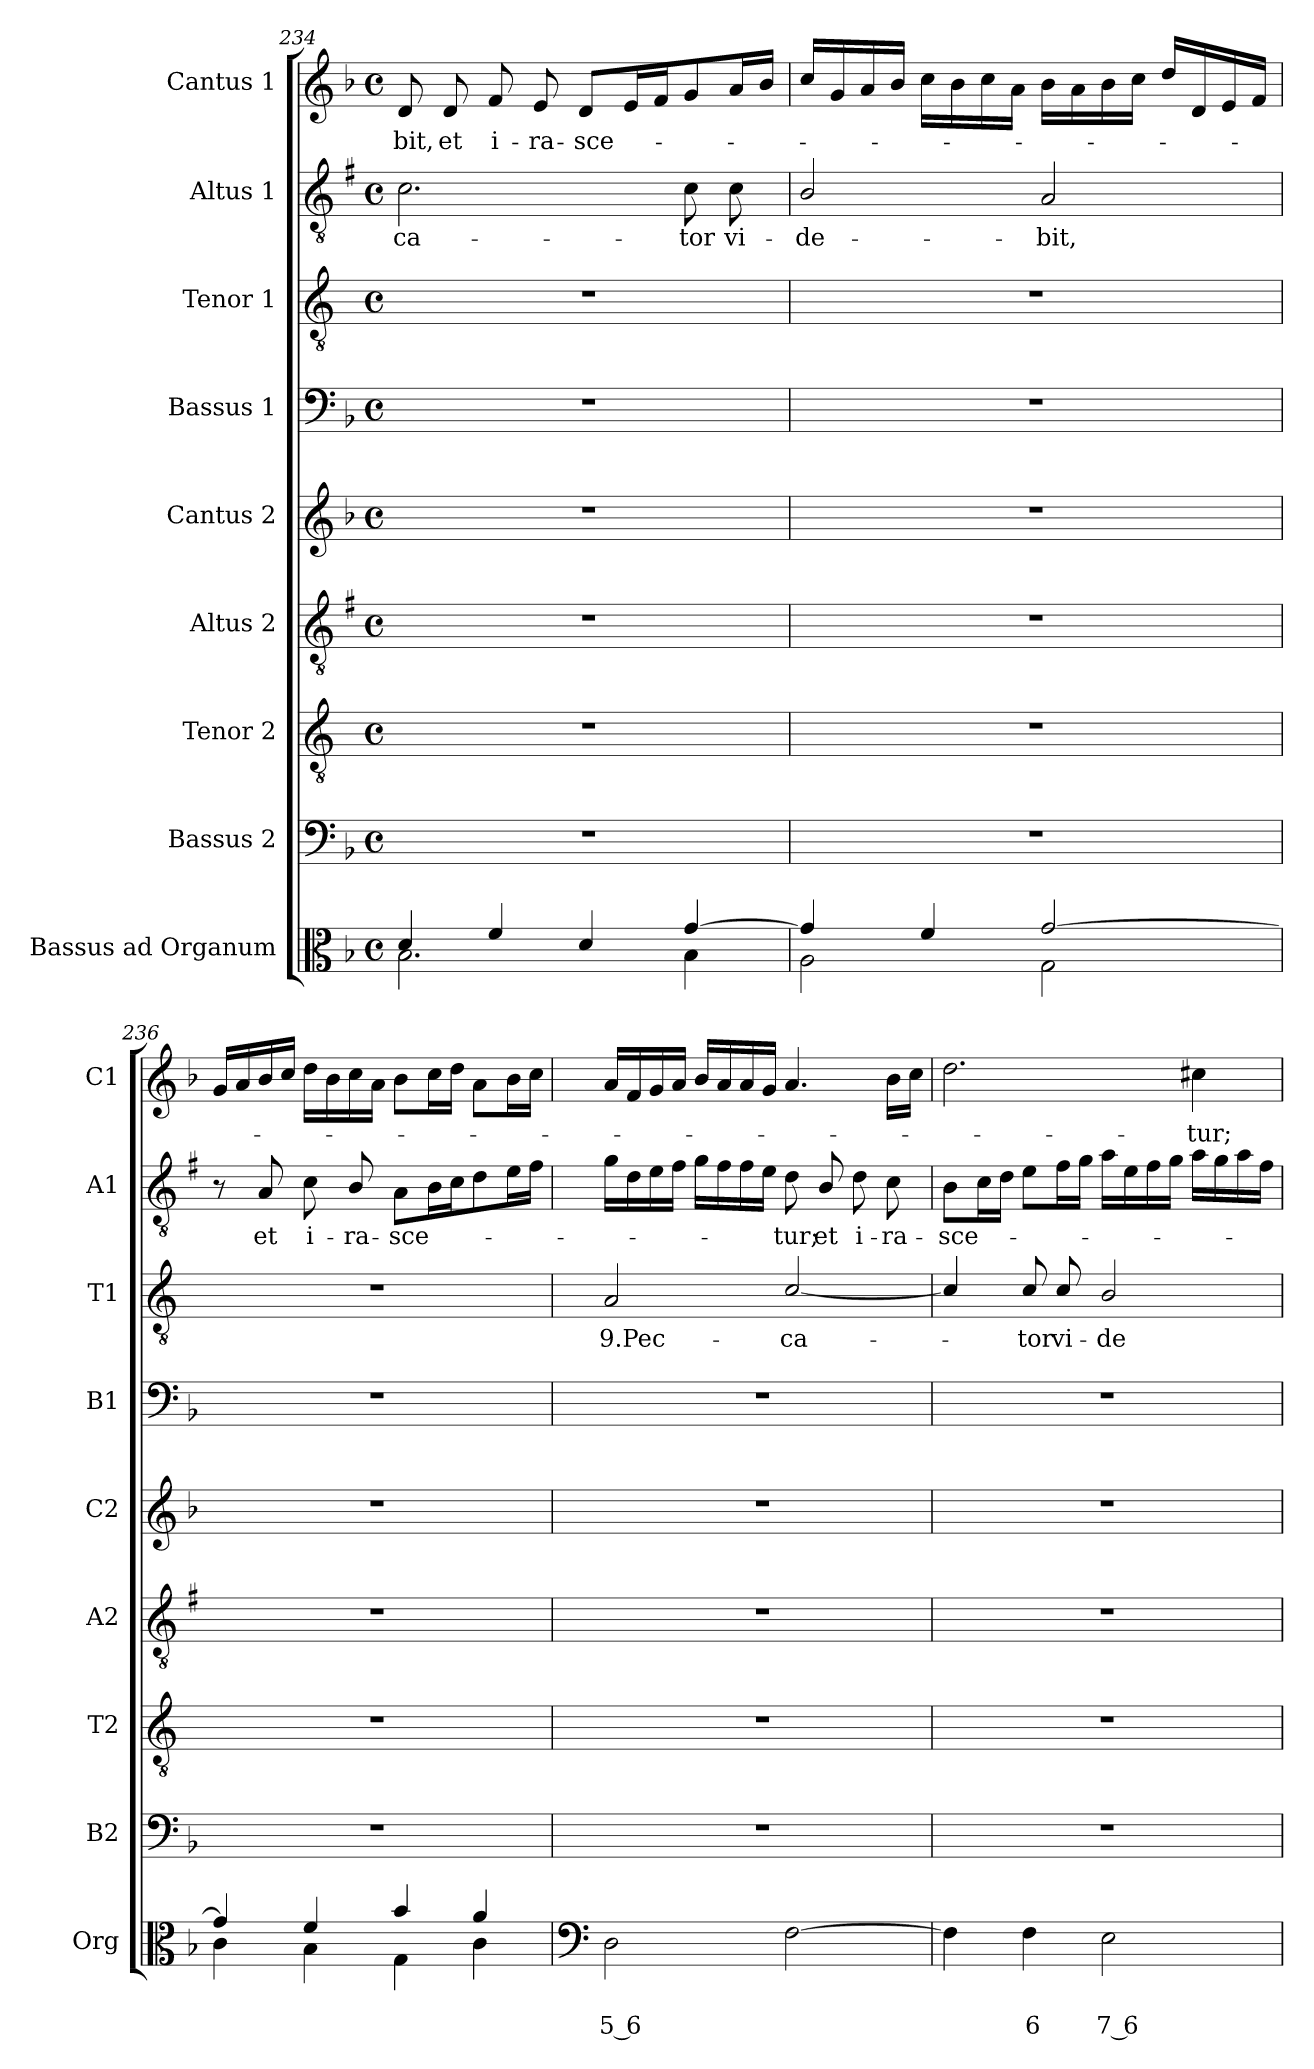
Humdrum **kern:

**kern	**text	**text	**kern	**kern	**kern	**kern	**kern	**kern	**text	**kern	**text	**kern	**text
*part9	*part9	*part9	*part8	*part7	*part6	*part5	*part4	*part3	*part3	*part2	*part2	*part1	*part1
*staff9	*staff9	*staff9	*staff8	*staff7	*staff6	*staff5	*staff4	*staff3	*staff3	*staff2	*staff2	*staff1	*staff1
*I"Bassus ad Organum	*	*	*I"Bassus 2	*I"Tenor 2	*I"Altus 2	*I"Cantus 2	*I"Bassus 1	*I"Tenor 1	*	*I"Altus 1	*	*I"Cantus 1	*
*I'Org	*	*	*I'B2	*I'T2	*I'A2	*I'C2	*I'B1	*I'T1	*	*I'A1	*	*I'C1	*
*clefC3	*	*	*clefF4	*clefGv2	*clefGv2	*clefG2	*clefF4	*clefGv2	*	*clefGv2	*	*clefG2	*
*	*	*	*	*ITrd4c7	*ITrd1c2	*	*	*ITrd4c7	*	*ITrd1c2	*	*	*
*k[b-]	*	*	*k[b-]	*k[b-]	*k[b-]	*k[b-]	*k[b-]	*k[b-]	*	*k[b-]	*	*k[b-]	*
*F:	*	*	*F:	*F:	*F:	*F:	*F:	*F:	*	*F:	*	*F:	*
*M4/4	*	*	*M4/4	*M4/4	*M4/4	*M4/4	*M4/4	*M4/4	*	*M4/4	*	*M4/4	*
*met(c)	*	*	*met(c)	*met(c)	*met(c)	*met(c)	*met(c)	*met(c)	*	*met(c)	*	*met(c)	*
=234	=234	=234	=234	=234	=234	=234	=234	=234	=234	=234	=234	=234	=234
*^	*	*	*	*	*	*	*	*	*	*	*	*	*
!	!	!	!	!	!	!	!	!	!	!	!	!LO:LY:b	!	!LO:LY:b
4d/	2.B-\	.	.	1r	1r	1r	1r	1r	1r	.	2.B-\	-ca-	8d/	-bit,
!	!	!	!	!	!	!	!	!	!	!	!	!	!	!LO:LY:b
.	.	.	.	.	.	.	.	.	.	.	.	.	8d/	et
!	!	!	!	!	!	!	!	!	!	!	!	!	!	!LO:LY:b
4f/	.	.	.	.	.	.	.	.	.	.	.	.	8f/	i-
!	!	!	!	!	!	!	!	!	!	!	!	!	!	!LO:LY:b
.	.	.	.	.	.	.	.	.	.	.	.	.	8e/	-ra-
!	!	!	!	!	!	!	!	!	!	!	!	!	!	!LO:LY:b
4d/	.	.	.	.	.	.	.	.	.	.	.	.	8d/L	-sce-
.	.	.	.	.	.	.	.	.	.	.	.	.	16e/L	.
.	.	.	.	.	.	.	.	.	.	.	.	.	16f/J	.
!	!	!	!	!	!	!	!	!	!	!	!	!LO:LY:b	!	!
[>4g/	4B-\	.	.	.	.	.	.	.	.	.	8B-\	-tor	8g/	.
!	!	!	!	!	!	!	!	!	!	!	!	!LO:LY:b	!	!
.	.	.	.	.	.	.	.	.	.	.	8B-\	vi-	16a/L	.
.	.	.	.	.	.	.	.	.	.	.	.	.	16b-/JJ	.
!!LO:PB:g=z
=235	=235	=235	=235	=235	=235	=235	=235	=235	=235	=235	=235	=235	=235	=235
!	!	!	!	!	!	!	!	!	!	!	!	!LO:LY:b	!	!
4g/]	2A\	.	.	1r	1r	1r	1r	1r	1r	.	2A/	-de-	16cc/LL	.
.	.	.	.	.	.	.	.	.	.	.	.	.	16g/	.
.	.	.	.	.	.	.	.	.	.	.	.	.	16a/	.
.	.	.	.	.	.	.	.	.	.	.	.	.	16b-/JJ	.
4f/	.	.	.	.	.	.	.	.	.	.	.	.	16cc\LL	.
.	.	.	.	.	.	.	.	.	.	.	.	.	16b-\	.
.	.	.	.	.	.	.	.	.	.	.	.	.	16cc\	.
.	.	.	.	.	.	.	.	.	.	.	.	.	16a\JJ	.
!	!	!	!	!	!	!	!	!	!	!	!	!LO:LY:b	!	!
[>2g/	2G\	.	.	.	.	.	.	.	.	.	2G/	-bit,	16b-\LL	.
.	.	.	.	.	.	.	.	.	.	.	.	.	16a\	.
.	.	.	.	.	.	.	.	.	.	.	.	.	16b-\	.
.	.	.	.	.	.	.	.	.	.	.	.	.	16cc\JJ	.
.	.	.	.	.	.	.	.	.	.	.	.	.	16dd/LL	.
.	.	.	.	.	.	.	.	.	.	.	.	.	16d/	.
.	.	.	.	.	.	.	.	.	.	.	.	.	16e/	.
.	.	.	.	.	.	.	.	.	.	.	.	.	16f/JJ	.
=236	=236	=236	=236	=236	=236	=236	=236	=236	=236	=236	=236	=236	=236	=236
4g/]	4c\	.	.	1r	1r	1r	1r	1r	1r	.	8r	.	16g/LL	.
.	.	.	.	.	.	.	.	.	.	.	.	.	16a/	.
!	!	!	!	!	!	!	!	!	!	!	!	!LO:LY:b	!	!
.	.	.	.	.	.	.	.	.	.	.	8G/	et	16b-/	.
.	.	.	.	.	.	.	.	.	.	.	.	.	16cc/JJ	.
!	!	!	!	!	!	!	!	!	!	!	!	!LO:LY:b	!	!
4f/	4B-\	.	.	.	.	.	.	.	.	.	8B-\	i-	16dd\LL	.
.	.	.	.	.	.	.	.	.	.	.	.	.	16b-\	.
!	!	!	!	!	!	!	!	!	!	!	!	!LO:LY:b	!	!
.	.	.	.	.	.	.	.	.	.	.	8A/	-ra-	16cc\	.
.	.	.	.	.	.	.	.	.	.	.	.	.	16a\JJ	.
!	!	!	!	!	!	!	!	!	!	!	!	!LO:LY:b	!	!
4b-/	4G\	.	.	.	.	.	.	.	.	.	8G\L	-sce-	8b-\L	.
.	.	.	.	.	.	.	.	.	.	.	16A\L	.	16cc\L	.
.	.	.	.	.	.	.	.	.	.	.	16B-\J	.	16dd\JJ	.
4a/	4c\	.	.	.	.	.	.	.	.	.	8c\	.	8a\L	.
.	.	.	.	.	.	.	.	.	.	.	16d\L	.	16b-\L	.
.	.	.	.	.	.	.	.	.	.	.	16e\JJ	.	16cc\JJ	.
*v	*v	*	*	*	*	*	*	*	*	*	*	*	*	*
=237	=237	=237	=237	=237	=237	=237	=237	=237	=237	=237	=237	=237	=237
*clefF4	*	*	*	*	*	*	*	*	*	*	*	*	*
!	!	!LO:LY:b	!	!	!	!	!	!	!LO:LY:b	!	!	!	!
2D\	.	5 6	1r	1r	1r	1r	1r	2D/	9.Pec-	16f\LL	.	16a/LL	.
.	.	.	.	.	.	.	.	.	.	16c\	.	16f/	.
.	.	.	.	.	.	.	.	.	.	16d\	.	16g/	.
.	.	.	.	.	.	.	.	.	.	16e\JJ	.	16a/JJ	.
.	.	.	.	.	.	.	.	.	.	16f\LL	.	16b-/LL	.
.	.	.	.	.	.	.	.	.	.	16e\	.	16a/	.
.	.	.	.	.	.	.	.	.	.	16e\	.	16a/	.
.	.	.	.	.	.	.	.	.	.	16d\JJ	.	16g/JJ	.
!	!	!	!	!	!	!	!	!	!LO:LY:b	!	!LO:LY:b	!	!
[2F\	.	.	.	.	.	.	.	[2F/	-ca-	8c\	-tur;	4.a/	.
!	!	!	!	!	!	!	!	!	!	!	!LO:LY:b	!	!
.	.	.	.	.	.	.	.	.	.	8A/	et	.	.
!	!	!	!	!	!	!	!	!	!	!	!LO:LY:b	!	!
.	.	.	.	.	.	.	.	.	.	8c\	i-	.	.
!	!	!	!	!	!	!	!	!	!	!	!LO:LY:b	!	!
.	.	.	.	.	.	.	.	.	.	8B-\	-ra-	16b-\LL	.
.	.	.	.	.	.	.	.	.	.	.	.	16cc\JJ	.
=238	=238	=238	=238	=238	=238	=238	=238	=238	=238	=238	=238	=238	=238
!	!	!	!	!	!	!	!	!	!	!	!LO:LY:b	!	!
4F\]	.	.	1r	1r	1r	1r	1r	4F/]	.	8A\L	-sce-	2.dd\	.
.	.	.	.	.	.	.	.	.	.	16B-\L	.	.	.
.	.	.	.	.	.	.	.	.	.	16c\JJ	.	.	.
!	!	!LO:LY:b	!	!	!	!	!	!	!LO:LY:b	!	!	!	!
4F\	.	6	.	.	.	.	.	8F/	-tor	8d\L	.	.	.
!	!	!	!	!	!	!	!	!	!LO:LY:b	!	!	!	!
.	.	.	.	.	.	.	.	8F/	vi-	16e\L	.	.	.
.	.	.	.	.	.	.	.	.	.	16f\JJ	.	.	.
!	!	!LO:LY:b	!	!	!	!	!	!	!LO:LY:b	!	!	!	!
2E\	.	7 6	.	.	.	.	.	2E/	-de-	16g\LL	.	.	.
.	.	.	.	.	.	.	.	.	.	16d\	.	.	.
.	.	.	.	.	.	.	.	.	.	16e\	.	.	.
.	.	.	.	.	.	.	.	.	.	16f\JJ	.	.	.
!	!	!	!	!	!	!	!	!	!	!	!	!	!LO:LY:b
.	.	.	.	.	.	.	.	.	.	16g\LL	.	4cc#X\	-tur;
.	.	.	.	.	.	.	.	.	.	16f\	.	.	.
.	.	.	.	.	.	.	.	.	.	16g\	.	.	.
.	.	.	.	.	.	.	.	.	.	16e\JJ	.	.	.
=	=	=	=	=	=	=	=	=	=	=	=	=	=
*-	*-	*-	*-	*-	*-	*-	*-	*-	*-	*-	*-	*-	*-
